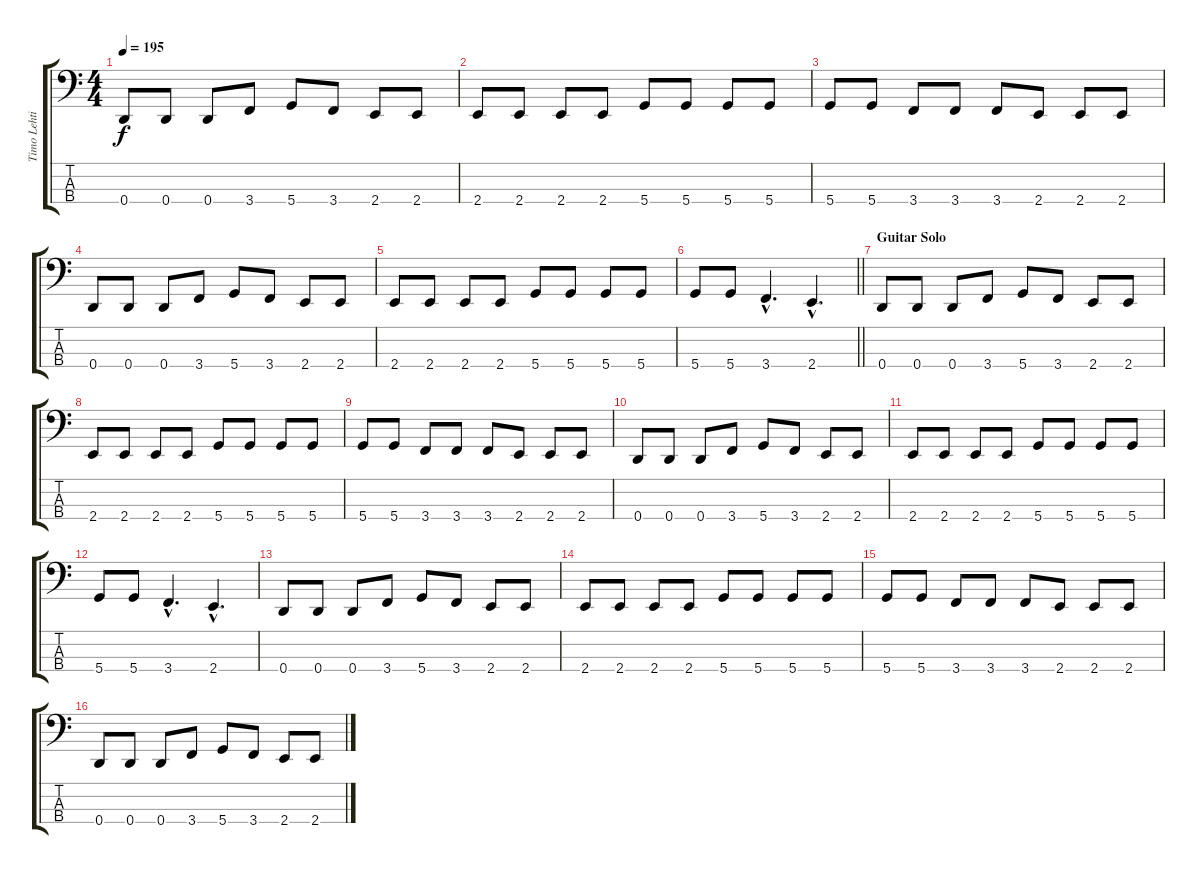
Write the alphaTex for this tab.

\track ("Timo Lehtinen" "Timo Lehti") {instrument electricbassfinger}
\staff {score tabs}
\tuning (F2 C2 G1 D1) {hide}
\ts (4 4)
\tempo 195
\clef f4
\ks c
0.4.8{dy f} 0.4.8 0.4.8 3.4.8 5.4.8 3.4.8 2.4.8 2.4.8 |
2.4.8 2.4.8 2.4.8 2.4.8 5.4.8 5.4.8 5.4.8 5.4.8 |
5.4.8 5.4.8 3.4.8 3.4.8 3.4.8 2.4.8 2.4.8 2.4.8 |
0.4.8 0.4.8 0.4.8 3.4.8 5.4.8 3.4.8 2.4.8 2.4.8 |
2.4.8 2.4.8 2.4.8 2.4.8 5.4.8 5.4.8 5.4.8 5.4.8 |
\barLineRight lightlight
5.4.8 5.4.8 3.4{hac}.4{d} 2.4{hac}.4{d} |
\section ("" "Guitar Solo")
0.4.8 0.4.8 0.4.8 3.4.8 5.4.8 3.4.8 2.4.8 2.4.8 |
2.4.8 2.4.8 2.4.8 2.4.8 5.4.8 5.4.8 5.4.8 5.4.8 |
5.4.8 5.4.8 3.4.8 3.4.8 3.4.8 2.4.8 2.4.8 2.4.8 |
0.4.8 0.4.8 0.4.8 3.4.8 5.4.8 3.4.8 2.4.8 2.4.8 |
2.4.8 2.4.8 2.4.8 2.4.8 5.4.8 5.4.8 5.4.8 5.4.8 |
5.4.8 5.4.8 3.4{hac}.4{d} 2.4{hac}.4{d} |
0.4.8 0.4.8 0.4.8 3.4.8 5.4.8 3.4.8 2.4.8 2.4.8 |
2.4.8 2.4.8 2.4.8 2.4.8 5.4.8 5.4.8 5.4.8 5.4.8 |
5.4.8 5.4.8 3.4.8 3.4.8 3.4.8 2.4.8 2.4.8 2.4.8 |
0.4.8 0.4.8 0.4.8 3.4.8 5.4.8 3.4.8 2.4.8 2.4.8
